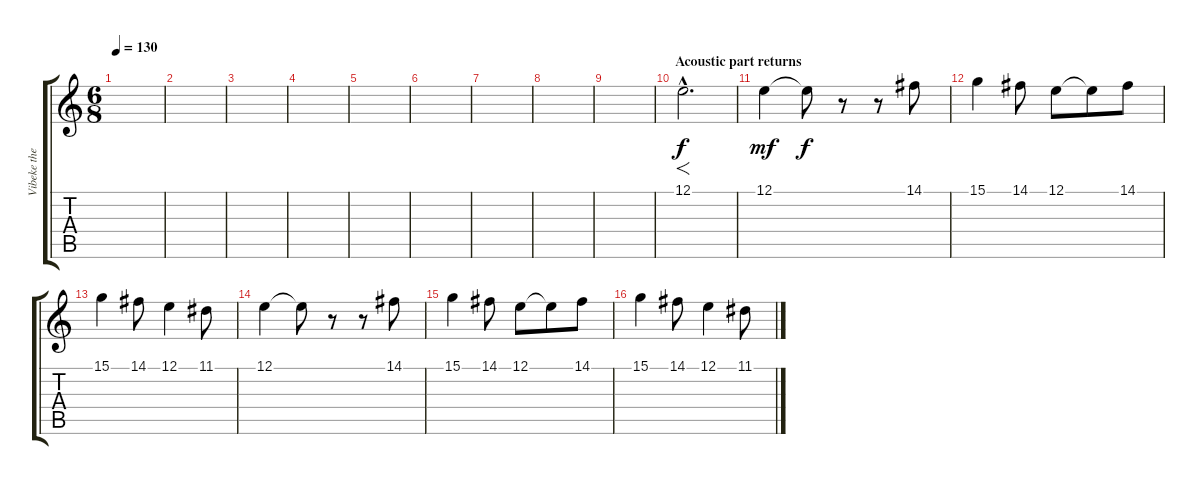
\track ("Vibeke the queen" "Vibeke the") {instrument synthvoice}
\staff {score tabs}
\tuning (E4 B3 G3 D3 A2 E2) {hide}
\ts (6 8)
\tempo 130
\clef g2
\ks c
|
|
|
|
|
|
|
|
|
\section ("" "Acoustic part returns")
12.1{hac}.2{f d} |
12.1.4{dy mf} 12.1{t}.8{dy f} r.8 r.8 14.1.8 |
15.1.4 14.1.8 12.1.8 12.1{t}.8 14.1.8 |
15.1.4 14.1.8 12.1.4 11.1.8 |
12.1.4 12.1{t}.8 r.8 r.8 14.1.8 |
15.1.4 14.1.8 12.1.8 12.1{t}.8 14.1.8 |
15.1.4 14.1.8 12.1.4 11.1.8
